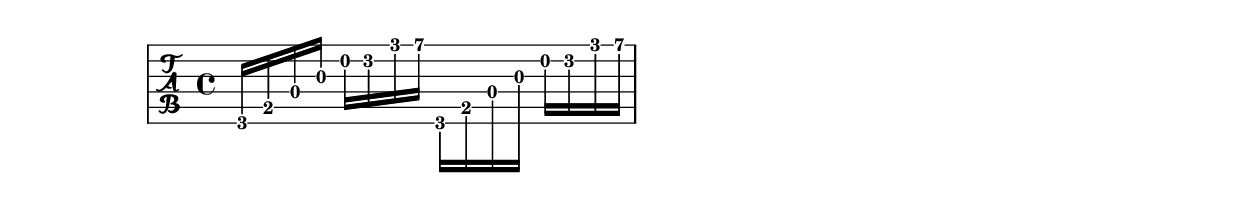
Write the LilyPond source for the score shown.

% Do not edit this file; it is automatically
% generated from Documentation/snippets/new
% This file is in the public domain.
%% Note: this file works from version 2.13.4
\version "2.13.31"

\header {
%% Translation of GIT committish: 0b55335aeca1de539bf1125b717e0c21bb6fa31b
  texidoces = "
La dirección de las plicas se contola de la misma forma en la
tablatura que en la notación tradicional. Las barras se pueden
poner horizontales, como se muestra en este ejemplo.

"
  doctitlees = "Comportamiento de las plicas y las barras de corchea en tablaturas"


%% Translation of GIT committish: 0a868be38a775ecb1ef935b079000cebbc64de40
  texidocde = "
Die Richtung von Hälsen wird in Tabulaturen genauso wie in normaler Notation
eingestellt.  Balken können horizontal eingestellt werden, wie das Beispiel
zeigt.

"
  doctitlede = "Hals- und Balkenverhalten in einer Tabulatur"

%% Translation of GIT committish: 718fa63a806b2ae307f320e250bc83236e9cd136

  texidocfr = "
La direction des hampes se gère dans les tablatures tout comme en
notation traditionnelle.  Les ligatures peuvent être mises à l'horizontale
comme le montre cet exemple.

"
  doctitlefr = "Hampes et ligatures en mode tablature"


  lsrtags = "fretted-strings"
  texidoc = "
The direction of stems is controlled the same way in tablature as in
traditional notation.  Beams can be made horizontal, as shown in this
example.
"
  doctitle = "Stem and beam behavior in tablature"
} % begin verbatim


\new TabStaff {
  \relative c {
    \tabFullNotation
    g16 b d g b d g b
    \stemDown
    \override Beam #'damping = #+inf.0
    g,,16 b d g b d g b
  }
}
